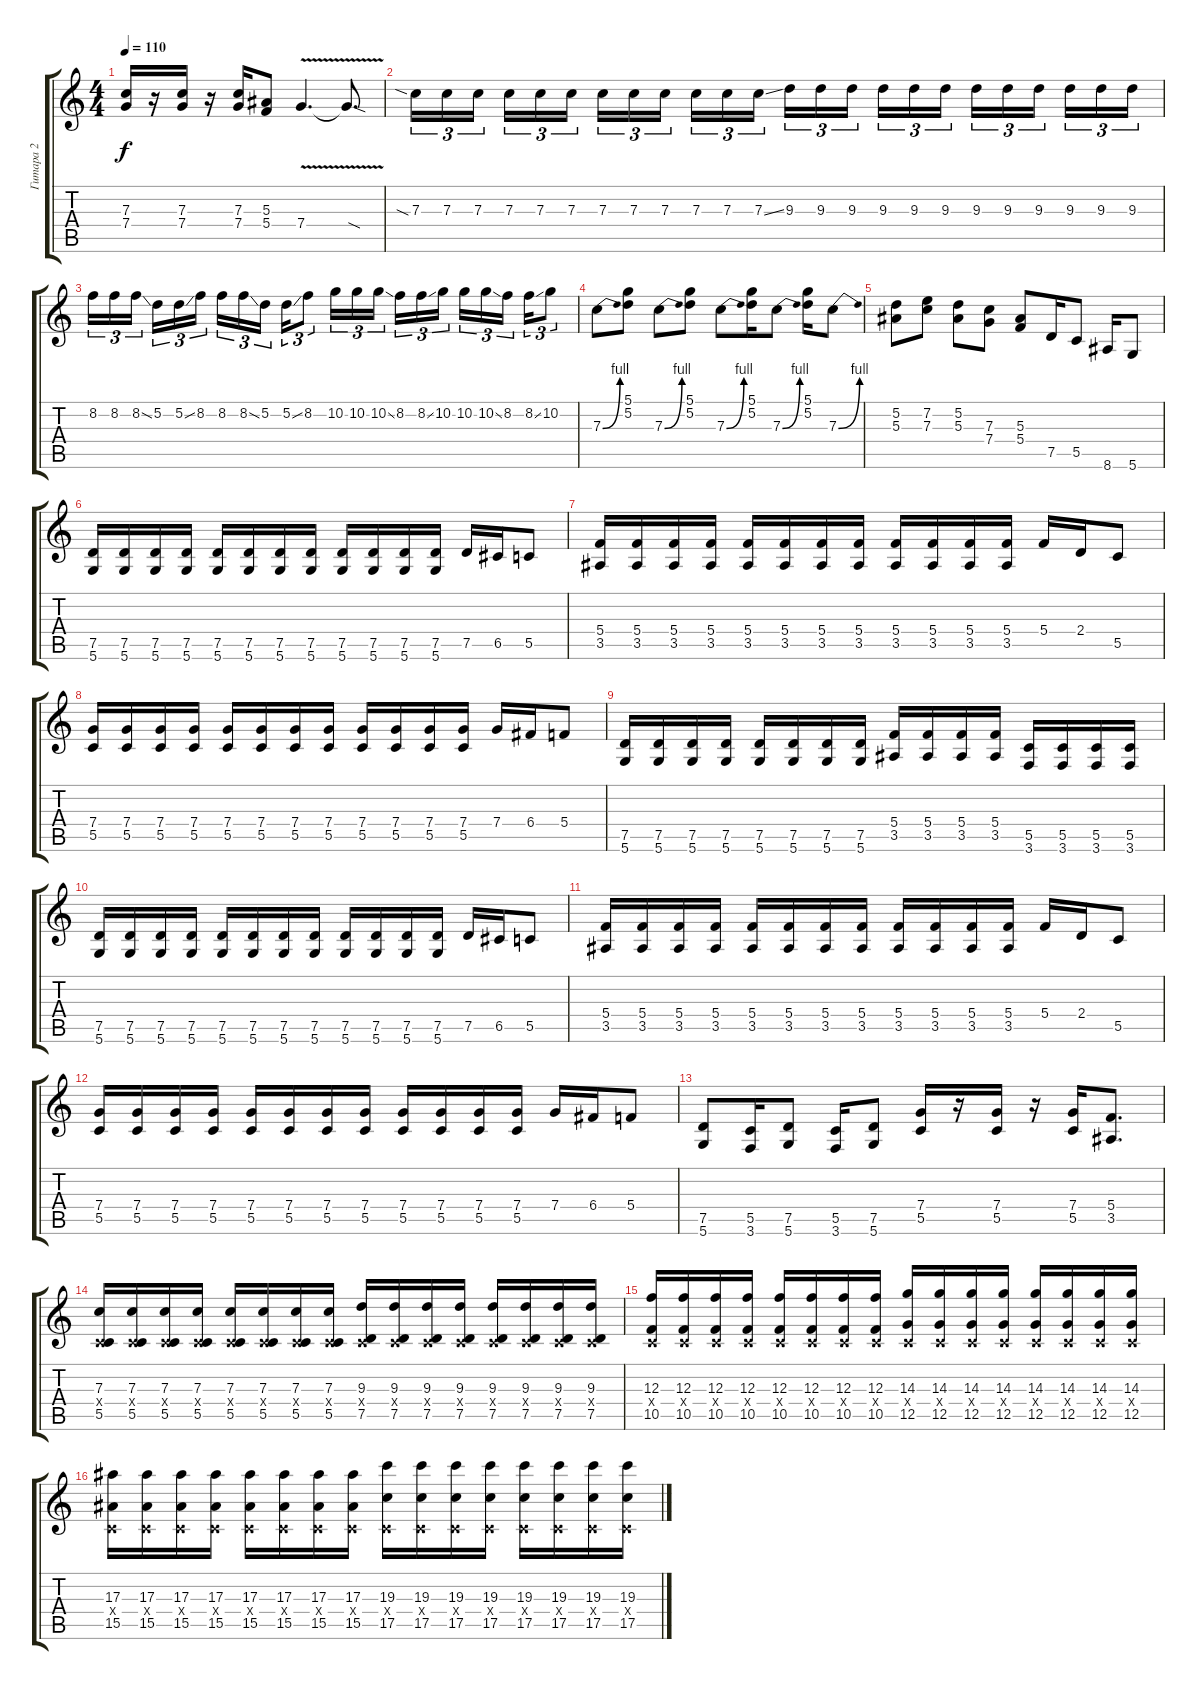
\track ("Гитара 2" "Гитара 2") {instrument overdrivenguitar}
\staff {score tabs}
\tuning (D4 A3 F3 C3 G2 D2) {hide}
\ts (4 4)
\tempo 110
\clef g2
\ks c
(7.3 7.4).16{dy f} r.16 (7.3 7.4).16 r.16 (7.3 7.4).16 (5.3 5.4).8 7.4{v}.4{d} 7.4{sod t}.8{d} |
7.3{sia}.16{tu (3 2)} 7.3.16{tu (3 2)} 7.3.16{tu (3 2) beam splitsecondary} 7.3.16{tu (3 2)} 7.3.16{tu (3 2)} 7.3.16{tu (3 2)} 7.3.16{tu (3 2)} 7.3.16{tu (3 2)} 7.3.16{tu (3 2) beam splitsecondary} 7.3.16{tu (3 2)} 7.3.16{tu (3 2)} 7.3{ss}.16{tu (3 2)} 9.3.16{tu (3 2)} 9.3.16{tu (3 2)} 9.3.16{tu (3 2) beam splitsecondary} 9.3.16{tu (3 2)} 9.3.16{tu (3 2)} 9.3.16{tu (3 2)} 9.3.16{tu (3 2)} 9.3.16{tu (3 2)} 9.3.16{tu (3 2) beam splitsecondary} 9.3.16{tu (3 2)} 9.3.16{tu (3 2)} 9.3.16{tu (3 2)} |
8.2.16{tu (3 2)} 8.2.16{tu (3 2)} 8.2{ss}.16{tu (3 2) beam splitsecondary} 5.2.16{tu (3 2)} 5.2{ss}.16{tu (3 2)} 8.2.16{tu (3 2)} 8.2.16{tu (3 2)} 8.2{ss}.16{tu (3 2)} 5.2.16{tu (3 2) beam splitsecondary} 5.2{ss}.16{tu (3 2)} 8.2.8{tu (3 2)} 10.2.16{tu (3 2)} 10.2.16{tu (3 2)} 10.2{ss}.16{tu (3 2) beam splitsecondary} 8.2.16{tu (3 2)} 8.2{ss}.16{tu (3 2)} 10.2.16{tu (3 2)} 10.2.16{tu (3 2)} 10.2{ss}.16{tu (3 2)} 8.2.16{tu (3 2) beam splitsecondary} 8.2{ss}.16{tu (3 2)} 10.2.8{tu (3 2)} |
7.3{be (bend 0 0 60 4)}.8 (5.1 5.2).8 7.3{be (bend 0 0 60 4)}.8 (5.1 5.2).8 7.3{be (bend 0 0 60 4)}.8 (5.1 5.2).16 7.3{be (bend 0 0 60 4)}.8 (5.1 5.2).16 7.3{be (bend 0 0 60 4)}.8 |
(5.2 5.3).8 (7.2 7.3).8 (5.2 5.3).8 (7.3 7.4).8 (5.3 5.4).8 7.5.16 5.5.8 8.6.16 5.6.8 |
(7.5 5.6).16 (7.5 5.6).16 (7.5 5.6).16 (7.5 5.6).16 (7.5 5.6).16 (7.5 5.6).16 (7.5 5.6).16 (7.5 5.6).16 (7.5 5.6).16 (7.5 5.6).16 (7.5 5.6).16 (7.5 5.6).16 7.5.16 6.5.16 5.5.8 |
(5.4 3.5).16 (5.4 3.5).16 (5.4 3.5).16 (5.4 3.5).16 (5.4 3.5).16 (5.4 3.5).16 (5.4 3.5).16 (5.4 3.5).16 (5.4 3.5).16 (5.4 3.5).16 (5.4 3.5).16 (5.4 3.5).16 5.4.16 2.4.16 5.5.8 |
(7.4 5.5).16 (7.4 5.5).16 (7.4 5.5).16 (7.4 5.5).16 (7.4 5.5).16 (7.4 5.5).16 (7.4 5.5).16 (7.4 5.5).16 (7.4 5.5).16 (7.4 5.5).16 (7.4 5.5).16 (7.4 5.5).16 7.4.16 6.4.16 5.4.8 |
(7.5 5.6).16 (7.5 5.6).16 (7.5 5.6).16 (7.5 5.6).16 (7.5 5.6).16 (7.5 5.6).16 (7.5 5.6).16 (7.5 5.6).16 (5.4 3.5).16 (5.4 3.5).16 (5.4 3.5).16 (5.4 3.5).16 (5.5 3.6).16 (5.5 3.6).16 (5.5 3.6).16 (5.5 3.6).16 |
(7.5 5.6).16 (7.5 5.6).16 (7.5 5.6).16 (7.5 5.6).16 (7.5 5.6).16 (7.5 5.6).16 (7.5 5.6).16 (7.5 5.6).16 (7.5 5.6).16 (7.5 5.6).16 (7.5 5.6).16 (7.5 5.6).16 7.5.16 6.5.16 5.5.8 |
(5.4 3.5).16 (5.4 3.5).16 (5.4 3.5).16 (5.4 3.5).16 (5.4 3.5).16 (5.4 3.5).16 (5.4 3.5).16 (5.4 3.5).16 (5.4 3.5).16 (5.4 3.5).16 (5.4 3.5).16 (5.4 3.5).16 5.4.16 2.4.16 5.5.8 |
(7.4 5.5).16 (7.4 5.5).16 (7.4 5.5).16 (7.4 5.5).16 (7.4 5.5).16 (7.4 5.5).16 (7.4 5.5).16 (7.4 5.5).16 (7.4 5.5).16 (7.4 5.5).16 (7.4 5.5).16 (7.4 5.5).16 7.4.16 6.4.16 5.4.8 |
(7.5 5.6).8 (5.5 3.6).16 (7.5 5.6).8 (5.5 3.6).16 (7.5 5.6).8 (7.4 5.5).16 r.16 (7.4 5.5).16 r.16 (7.4 5.5).16 (5.4 3.5).8{d} |
(7.3 0.4{x} 5.5).16 (7.3 0.4{x} 5.5).16 (7.3 0.4{x} 5.5).16 (7.3 0.4{x} 5.5).16 (7.3 0.4{x} 5.5).16 (7.3 0.4{x} 5.5).16 (7.3 0.4{x} 5.5).16 (7.3 0.4{x} 5.5).16 (9.3 0.4{x} 7.5).16 (9.3 0.4{x} 7.5).16 (9.3 0.4{x} 7.5).16 (9.3 0.4{x} 7.5).16 (9.3 0.4{x} 7.5).16 (9.3 0.4{x} 7.5).16 (9.3 0.4{x} 7.5).16 (9.3 0.4{x} 7.5).16 |
(12.3 0.4{x} 10.5).16 (12.3 0.4{x} 10.5).16 (12.3 0.4{x} 10.5).16 (12.3 0.4{x} 10.5).16 (12.3 0.4{x} 10.5).16 (12.3 0.4{x} 10.5).16 (12.3 0.4{x} 10.5).16 (12.3 0.4{x} 10.5).16 (14.3 0.4{x} 12.5).16 (14.3 0.4{x} 12.5).16 (14.3 0.4{x} 12.5).16 (14.3 0.4{x} 12.5).16 (14.3 0.4{x} 12.5).16 (14.3 0.4{x} 12.5).16 (14.3 0.4{x} 12.5).16 (14.3 0.4{x} 12.5).16 |
(17.3 0.4{x} 15.5).16 (17.3 0.4{x} 15.5).16 (17.3 0.4{x} 15.5).16 (17.3 0.4{x} 15.5).16 (17.3 0.4{x} 15.5).16 (17.3 0.4{x} 15.5).16 (17.3 0.4{x} 15.5).16 (17.3 0.4{x} 15.5).16 (19.3 0.4{x} 17.5).16 (19.3 0.4{x} 17.5).16 (19.3 0.4{x} 17.5).16 (19.3 0.4{x} 17.5).16 (19.3 0.4{x} 17.5).16 (19.3 0.4{x} 17.5).16 (19.3 0.4{x} 17.5).16 (19.3 0.4{x} 17.5).16
